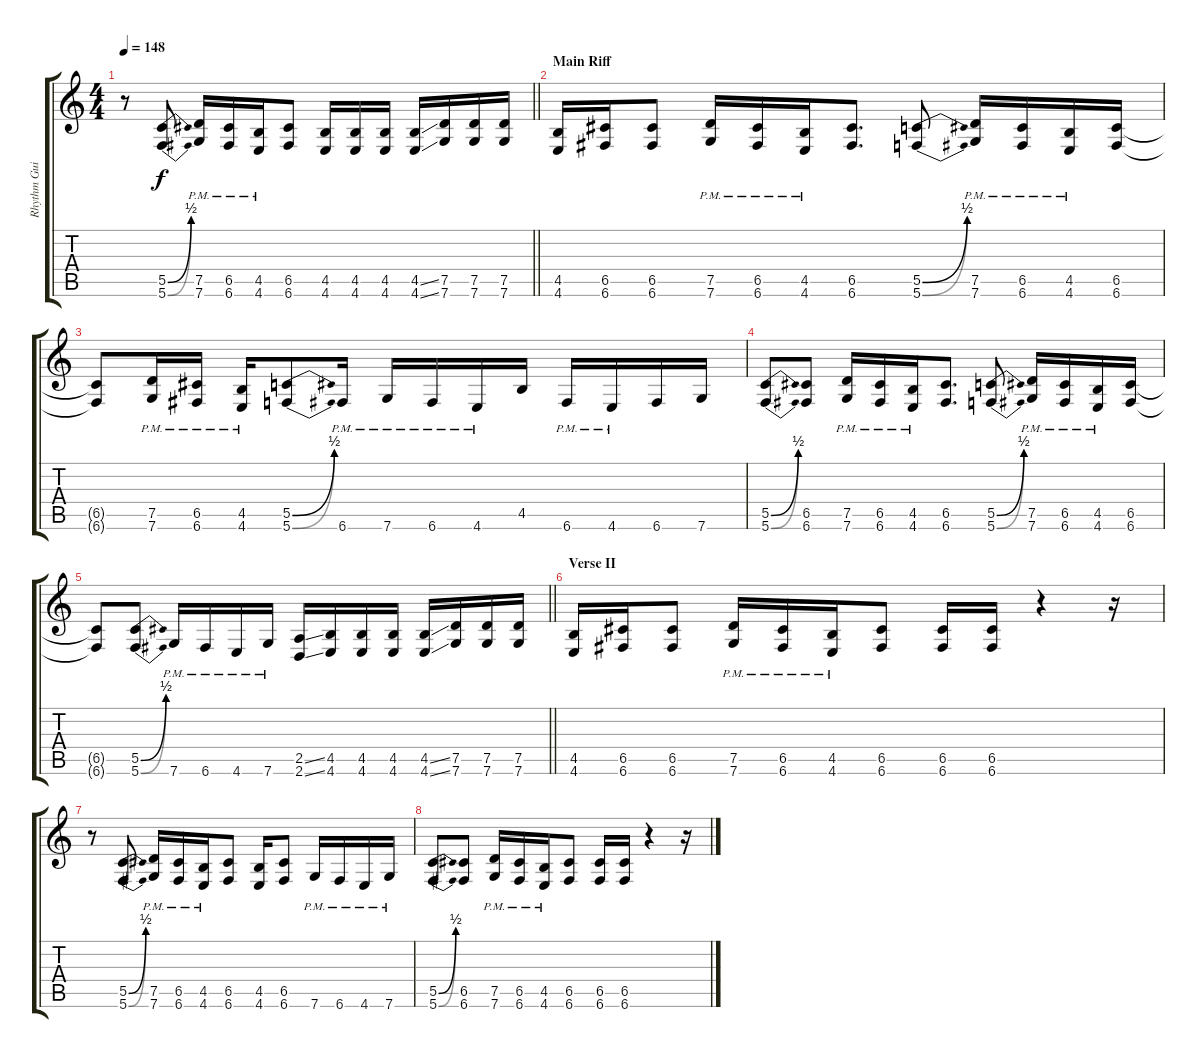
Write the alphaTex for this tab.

\track ("Rhythm Guitar I" "Rhythm Gui") {instrument distortionguitar}
\staff {score tabs}
\tuning (D4 A3 F3 C3 G2 C2) {hide}
\ts (4 4)
\tempo 148
\clef g2
\barLineRight lightlight
\ks c
r.8{dy f} (5.5{be (bend 0 0 60 2)} 5.6{be (bend 0 0 60 2)}).8 (7.5{pm} 7.6{pm}).16 (6.5{pm} 6.6{pm}).16 (4.5{pm} 4.6{pm}).16 (6.5 6.6).8 (4.5 4.6).16 (4.5 4.6).16 (4.5 4.6).16 (4.5{ss} 4.6{ss}).16 (7.5 7.6).16 (7.5 7.6).16 (7.5 7.6).16 |
\section ("" "Main Riff")
(4.5 4.6).16 (6.5 6.6).16 (6.5 6.6).8 (7.5{pm} 7.6{pm}).16 (6.5{pm} 6.6{pm}).16 (4.5{pm} 4.6{pm}).16 (6.5 6.6).8{d} (5.5{be (bend 0 0 60 2)} 5.6{be (bend 0 0 60 2)}).8 (7.5{pm} 7.6{pm}).16 (6.5{pm} 6.6{pm}).16 (4.5{pm} 4.6{pm}).16 (6.5 6.6).16 |
(6.5{t} 6.6{t}).8 (7.5{pm} 7.6{pm}).16 (6.5{pm} 6.6{pm}).16 (4.5{pm} 4.6{pm}).16 (5.5{be (bend 0 0 60 2)} 5.6{be (bend 0 0 60 2)}).8 6.6{pm}.16 7.6{pm}.16 6.6{pm}.16 4.6{pm}.16 4.5.16 6.6{pm}.16 4.6{pm}.16 6.6.16 7.6.16 |
(5.5{be (bend 0 0 60 2)} 5.6{be (bend 0 0 60 2)}).8 (6.5 6.6).8 (7.5{pm} 7.6{pm}).16 (6.5{pm} 6.6{pm}).16 (4.5{pm} 4.6{pm}).16 (6.5 6.6).8{d} (5.5{be (bend 0 0 60 2)} 5.6{be (bend 0 0 60 2)}).8 (7.5{pm} 7.6{pm}).16 (6.5{pm} 6.6{pm}).16 (4.5{pm} 4.6{pm}).16 (6.5 6.6).16 |
\barLineRight lightlight
(6.5{t} 6.6{t}).8 (5.5{be (bend 0 0 60 2)} 5.6{be (bend 0 0 60 2)}).8 7.6{pm}.16 6.6{pm}.16 4.6{pm}.16 7.6{pm}.16 (2.5{ss} 2.6{ss}).16 (4.5 4.6).16 (4.5 4.6).16 (4.5 4.6).16 (4.5{ss} 4.6{ss}).16 (7.5 7.6).16 (7.5 7.6).16 (7.5 7.6).16 |
\section ("" "Verse II")
(4.5 4.6).16 (6.5 6.6).16 (6.5 6.6).8 (7.5{pm} 7.6{pm}).16 (6.5{pm} 6.6{pm}).16 (4.5{pm} 4.6{pm}).16 (6.5 6.6).8 (6.5 6.6).16 (6.5 6.6).16 r.4 r.16 |
r.8 (5.5{be (bend 0 0 60 2)} 5.6{be (bend 0 0 60 2)}).8 (7.5{pm} 7.6{pm}).16 (6.5{pm} 6.6{pm}).16 (4.5{pm} 4.6{pm}).16 (6.5 6.6).8 (4.5 4.6).16 (6.5 6.6).8 7.6{pm}.16 6.6{pm}.16 4.6{pm}.16 7.6{pm}.16 |
(5.5{be (bend 0 0 60 2)} 5.6{be (bend 0 0 60 2)}).8 (6.5 6.6).8 (7.5{pm} 7.6{pm}).16 (6.5{pm} 6.6{pm}).16 (4.5{pm} 4.6{pm}).16 (6.5 6.6).8 (6.5 6.6).16 (6.5 6.6).16 r.4 r.16
